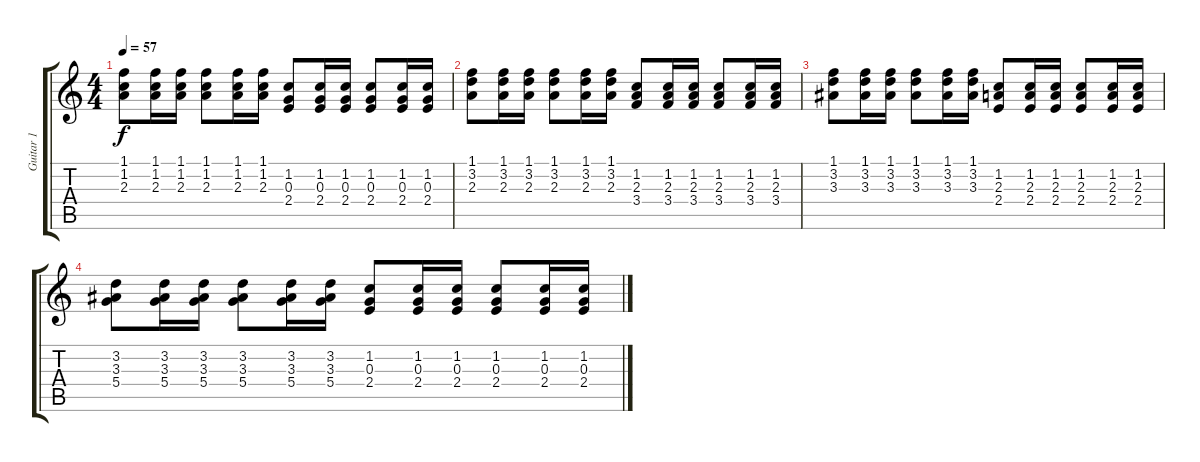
\track ("Guitar 1" "Guitar 1") {instrument acousticguitarsteel}
\staff {score tabs}
\tuning (E4 B3 G3 D3 A2 E2) {hide}
\ts (4 4)
\tempo 57
\clef g2
\ks c
(1.1 1.2 2.3).8{dy f} (1.1 1.2 2.3).16 (1.1 1.2 2.3).16 (1.1 1.2 2.3).8 (1.1 1.2 2.3).16 (1.1 1.2 2.3).16 (1.2 0.3 2.4).8 (1.2 0.3 2.4).16 (1.2 0.3 2.4).16 (1.2 0.3 2.4).8 (1.2 0.3 2.4).16 (1.2 0.3 2.4).16 |
(1.1 3.2 2.3).8 (1.1 3.2 2.3).16 (1.1 3.2 2.3).16 (1.1 3.2 2.3).8 (1.1 3.2 2.3).16 (1.1 3.2 2.3).16 (1.2 2.3 3.4).8 (1.2 2.3 3.4).16 (1.2 2.3 3.4).16 (1.2 2.3 3.4).8 (1.2 2.3 3.4).16 (1.2 2.3 3.4).16 |
(1.1 3.2 3.3).8 (1.1 3.2 3.3).16 (1.1 3.2 3.3).16 (1.1 3.2 3.3).8 (1.1 3.2 3.3).16 (1.1 3.2 3.3).16 (1.2 2.3 2.4).8 (1.2 2.3 2.4).16 (1.2 2.3 2.4).16 (1.2 2.3 2.4).8 (1.2 2.3 2.4).16 (1.2 2.3 2.4).16 |
(3.2 3.3 5.4).8 (3.2 3.3 5.4).16 (3.2 3.3 5.4).16 (3.2 3.3 5.4).8 (3.2 3.3 5.4).16 (3.2 3.3 5.4).16 (1.2 0.3 2.4).8 (1.2 0.3 2.4).16 (1.2 0.3 2.4).16 (1.2 0.3 2.4).8 (1.2 0.3 2.4).16 (1.2 0.3 2.4).16
